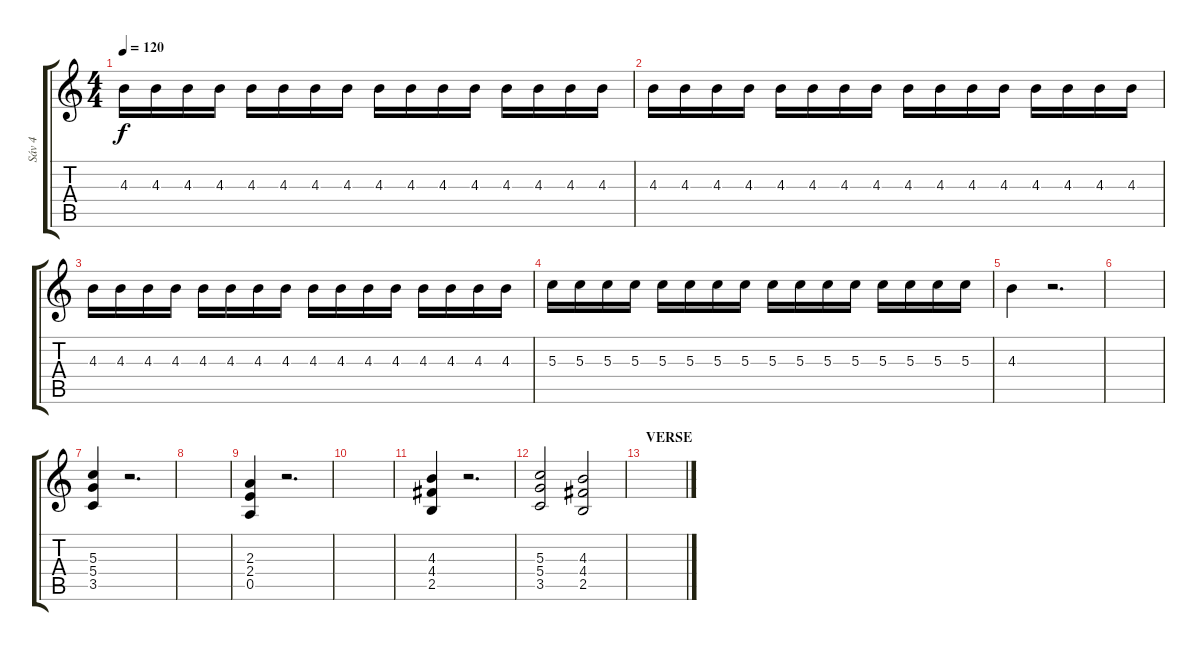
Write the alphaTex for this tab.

\track ("Sáv 4" "Sáv 4") {instrument distortionguitar}
\staff {score tabs}
\tuning (E4 B3 G3 D3 A2 E2) {hide}
\ts (4 4)
\tempo 120
\clef g2
\ks c
4.3.16{dy f} 4.3.16 4.3.16 4.3.16 4.3.16 4.3.16 4.3.16 4.3.16 4.3.16 4.3.16 4.3.16 4.3.16 4.3.16 4.3.16 4.3.16 4.3.16 |
4.3.16 4.3.16 4.3.16 4.3.16 4.3.16 4.3.16 4.3.16 4.3.16 4.3.16 4.3.16 4.3.16 4.3.16 4.3.16 4.3.16 4.3.16 4.3.16 |
4.3.16 4.3.16 4.3.16 4.3.16 4.3.16 4.3.16 4.3.16 4.3.16 4.3.16 4.3.16 4.3.16 4.3.16 4.3.16 4.3.16 4.3.16 4.3.16 |
5.3.16 5.3.16 5.3.16 5.3.16 5.3.16 5.3.16 5.3.16 5.3.16 5.3.16 5.3.16 5.3.16 5.3.16 5.3.16 5.3.16 5.3.16 5.3.16 |
4.3.4 r.2{d} |
|
(5.3 5.4 3.5).4 r.2{d} |
|
(2.3 2.4 0.5).4 r.2{d} |
|
(4.3 4.4 2.5).4 r.2{d} |
(5.3 5.4 3.5).2 (4.3 4.4 2.5).2 |
\section ("" "VERSE")
